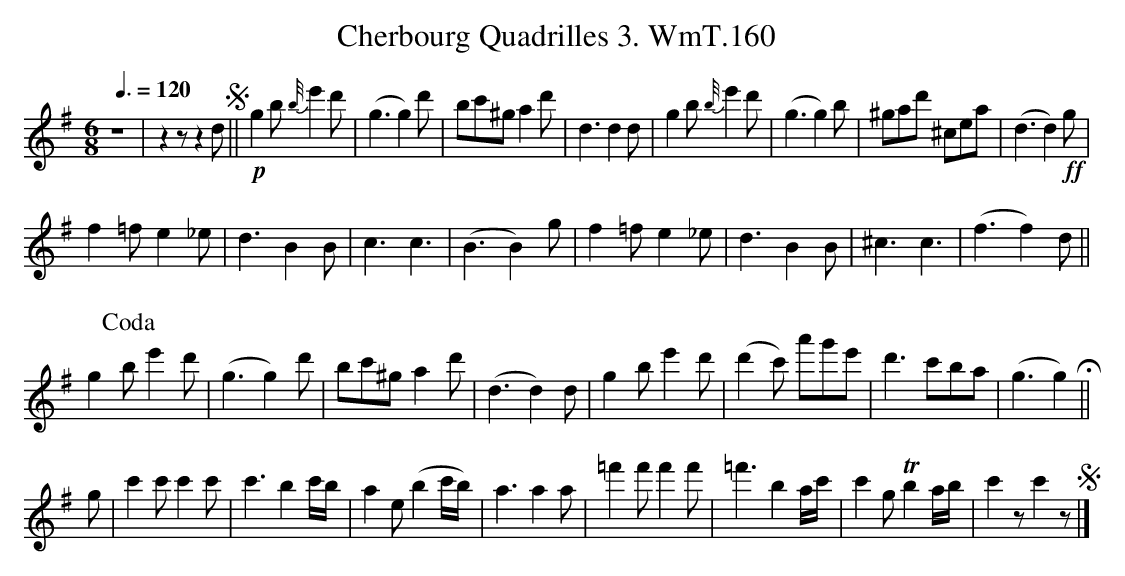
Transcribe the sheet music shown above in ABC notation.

X:1
T:Cherbourg Quadrilles 3. WmT.160
M:6/8
L:1/8
Q:3/8=120
K:G
Z|z2 z z2d!segno!||!p!g2 b {b//}e'2 d'|(g3 g2) d'|bc'^g a2 d'|d3 d2 d |g2 b {b//}e'2 d'|(g3 g2)b|^gad' ^cea|(d3 d2)!ff! g|
f2 =f e2 _e|d3 B2 B|c3 c3|(B3 B2) g|f2=f e2 _e|d3  B2 B|^c3 c3|(f3 f2) d||
W:Coda
%%vskip 0
g2b e'2 d'|(g3 g2) d'|bc'^g a2 d'|(d3 d2) d|g2 b e'2 d'|(d'2 c') a'g'e'|d'3 c'ba|(g3 g2)!fermata!||
g|c'2 c' c'2 c'|c'3 b2 c'/b/|a2 e (b2 c'/b/)|a3 a2 a|=f'2 f' f'2 f'|=f'3 b2 a/c'/|c'2 g !trill!b2 a/b/|c'2 z c'2 z!segno!|]
